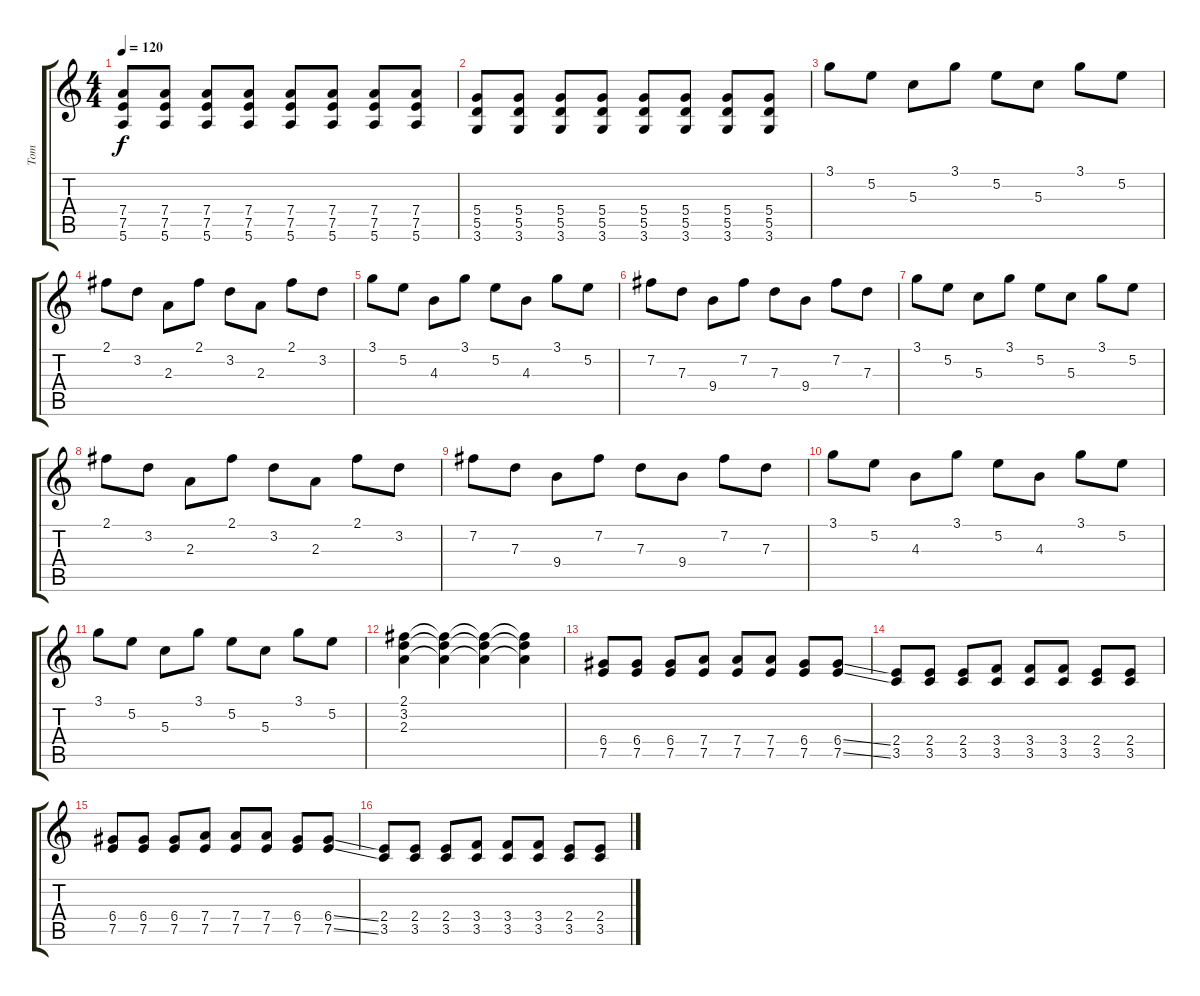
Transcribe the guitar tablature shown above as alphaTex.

\track ("Tom" "Tom") {instrument distortionguitar}
\staff {score tabs}
\tuning (E4 B3 G3 D3 A2 E2) {hide}
\ts (4 4)
\tempo 120
\clef g2
\ks c
(7.4 7.5 5.6).8{dy f} (7.4 7.5 5.6).8 (7.4 7.5 5.6).8 (7.4 7.5 5.6).8 (7.4 7.5 5.6).8 (7.4 7.5 5.6).8 (7.4 7.5 5.6).8 (7.4 7.5 5.6).8 |
(5.4 5.5 3.6).8 (5.4 5.5 3.6).8 (5.4 5.5 3.6).8 (5.4 5.5 3.6).8 (5.4 5.5 3.6).8 (5.4 5.5 3.6).8 (5.4 5.5 3.6).8 (5.4 5.5 3.6).8 |
3.1.8 5.2.8 5.3.8 3.1.8 5.2.8 5.3.8 3.1.8 5.2.8 |
2.1.8 3.2.8 2.3.8 2.1.8 3.2.8 2.3.8 2.1.8 3.2.8 |
3.1.8 5.2.8 4.3.8 3.1.8 5.2.8 4.3.8 3.1.8 5.2.8 |
7.2.8 7.3.8 9.4.8 7.2.8 7.3.8 9.4.8 7.2.8 7.3.8 |
3.1.8 5.2.8 5.3.8 3.1.8 5.2.8 5.3.8 3.1.8 5.2.8 |
2.1.8 3.2.8 2.3.8 2.1.8 3.2.8 2.3.8 2.1.8 3.2.8 |
7.2.8 7.3.8 9.4.8 7.2.8 7.3.8 9.4.8 7.2.8 7.3.8 |
3.1.8 5.2.8 4.3.8 3.1.8 5.2.8 4.3.8 3.1.8 5.2.8 |
3.1.8 5.2.8 5.3.8 3.1.8 5.2.8 5.3.8 3.1.8 5.2.8 |
(2.1 3.2 2.3).4 (2.1{t} 3.2{t} 2.3{t}).4 (2.1{t} 3.2{t} 2.3{t}).4 (2.1{t} 3.2{t} 2.3{t}).4 |
(6.4 7.5).8 (6.4 7.5).8 (6.4 7.5).8 (7.4 7.5).8 (7.4 7.5).8 (7.4 7.5).8 (6.4 7.5).8 (6.4{ss} 7.5{ss}).8 |
(2.4 3.5).8 (2.4 3.5).8 (2.4 3.5).8 (3.4 3.5).8 (3.4 3.5).8 (3.4 3.5).8 (2.4 3.5).8 (2.4 3.5).8 |
(6.4 7.5).8 (6.4 7.5).8 (6.4 7.5).8 (7.4 7.5).8 (7.4 7.5).8 (7.4 7.5).8 (6.4 7.5).8 (6.4{ss} 7.5{ss}).8 |
(2.4 3.5).8 (2.4 3.5).8 (2.4 3.5).8 (3.4 3.5).8 (3.4 3.5).8 (3.4 3.5).8 (2.4 3.5).8 (2.4 3.5).8
